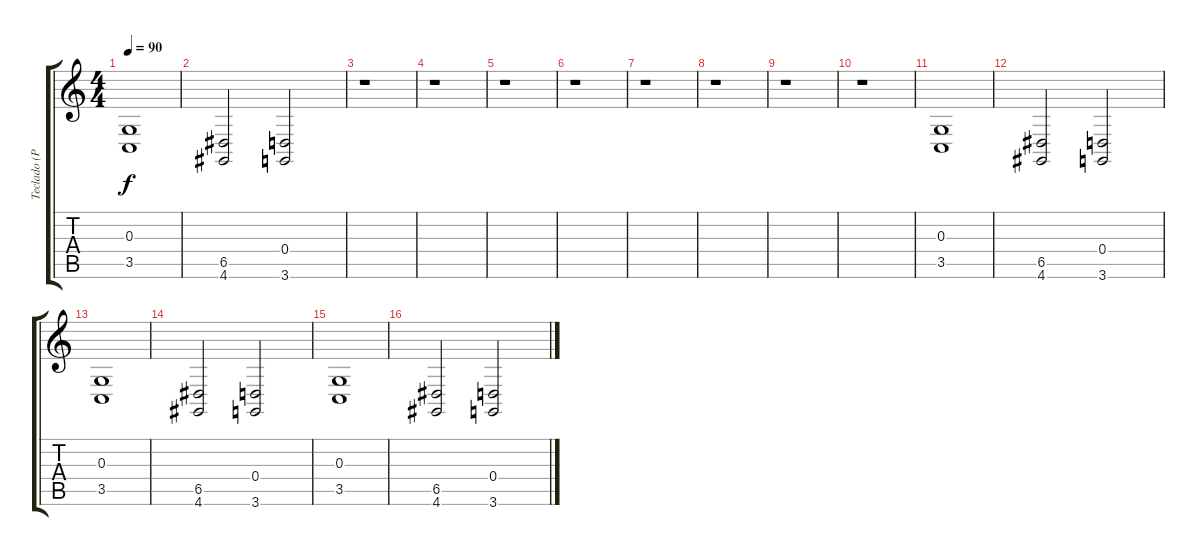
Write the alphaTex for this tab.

\track ("Teclado (Piano)" "Teclado (P") {instrument acousticgrandpiano}
\staff {score tabs}
\tuning (E4 B3 G3 D3 A2 E2) {hide}
\ts (4 4)
\tempo 90
\clef g2
\ks c
(0.3 3.5).1{dy f} |
(6.5 4.6).2 (0.4 3.6).2 |
r.1 |
r.1 |
r.1 |
r.1 |
r.1 |
r.1 |
r.1 |
r.1 |
(0.3 3.5).1 |
(6.5 4.6).2 (0.4 3.6).2 |
(0.3 3.5).1 |
(6.5 4.6).2 (0.4 3.6).2 |
(0.3 3.5).1 |
(6.5 4.6).2 (0.4 3.6).2
